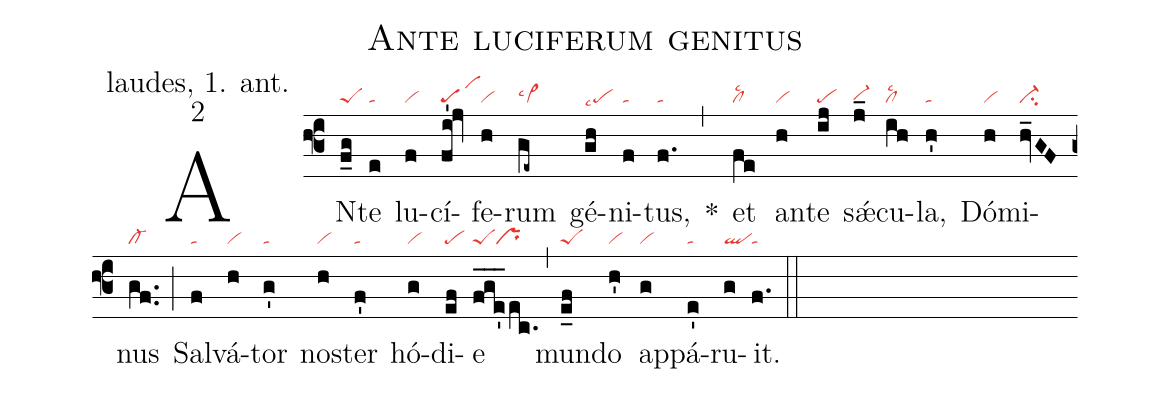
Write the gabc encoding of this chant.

name: Ante luciferum genitus;
office-part: laudes, 1. ant.;
mode: 2;
nabc-lines: 1;
%%
(f3) AN(f_g|peS)te(e|ta) lu(f|vi)cí(fi'!jv|scG1)fe(h|vi)rum(ge~|vi>lsc4) gé(gh|pelsc7)ni(f|ta)tus,(f.|ta) *(,)
et(fe|cllsc2) an(h|vi)te(ij|pe) s<sp>'æ</sp>(j_|vi-hg)cu(ih|cllsc2)la,(h'|ta) Dó(h|vi)mi(hv_GF|ci-)nus(gf..|cl-) (;)
Sal(f|ta)vá(h|vi)tor(g'|ta) no(h|vi)ster(f'|ta) hó(g|vi)di(ef|pe)e(fge'___ec.|peSpr) (,)
mun(e_f|peS)do(h'|vi) ap(g|vi)pá(e'|ta)ru(g|ql)it.(f.|ta) (::)
